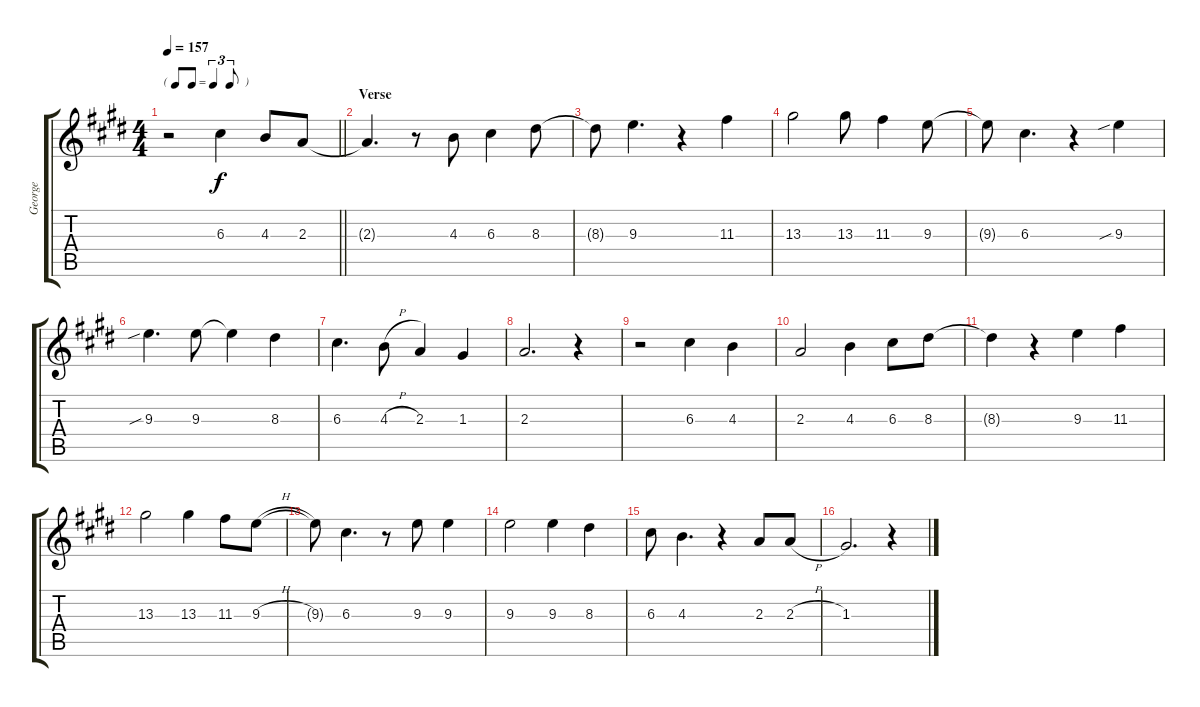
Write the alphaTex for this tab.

\track ("George" "George") {instrument overdrivenguitar}
\staff {score tabs}
\tuning (E4 B3 G3 D3 A2 E2) {hide}
\ts (4 4)
\tf triplet8th
\tempo 157
\clef g2
\barLineRight lightlight
\ks e
r.2{dy f} 6.3.4 4.3.8 2.3.8 |
\section ("" "Verse")
2.3{t}.4{d} r.8 4.3.8{beam Down} 6.3.4 8.3.8 |
8.3{t}.8 9.3.4{d} r.4 11.3.4 |
13.3.2 13.3.8 11.3.4 9.3.8 |
9.3{t}.8 6.3.4{d} r.4 9.3{sib}.4 |
9.3{sib}.4{d} 9.3.8 9.3{t}.4 8.3.4 |
6.3.4{d} 4.3{h}.8{beam Down} 2.3.4 1.3.4 |
2.3.2{d} r.4 |
r.2 6.3.4 4.3.4{beam Down} |
2.3.2 4.3.4{beam Down} 6.3.8 8.3.8 |
8.3{t}.4 r.4 9.3.4 11.3.4 |
13.3.2 13.3.4 11.3.8 9.3{h}.8 |
9.3{t}.8 6.3.4{d} r.8 9.3.8 9.3.4 |
9.3.2 9.3.4 8.3.4 |
6.3.8 4.3.4{d beam Down} r.4 2.3.8 2.3{h}.8 |
1.3.2{d} r.4
